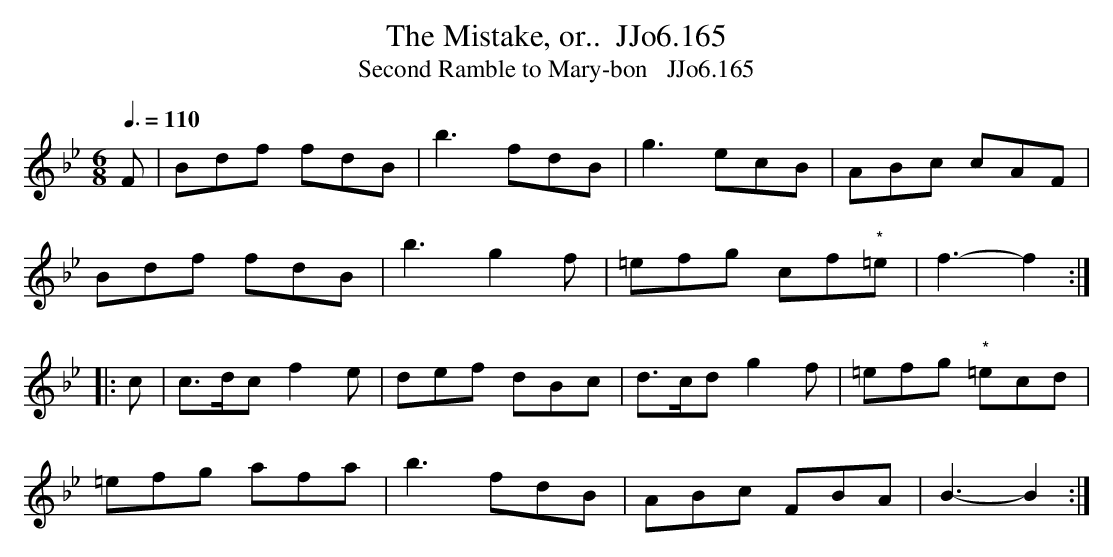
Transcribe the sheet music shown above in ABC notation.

X:1
T:Mistake, or..  JJo6.165, The
T:Second Ramble to Mary-bon   JJo6.165
M:6/8
L:1/8
Q:3/8=110
K:Bb
F|Bdf fdB|b3 fdB|g3ecB|ABc cAF|
Bdf fdB|b3 g2f|=efg cf"*"=e|f3-f2:|
|: c|c>dc f2e|def dBc|d>cd g2f|=efg "*"=ecd|
=efg afa|b3 fdB|ABc FBA|B3-B2 :|
